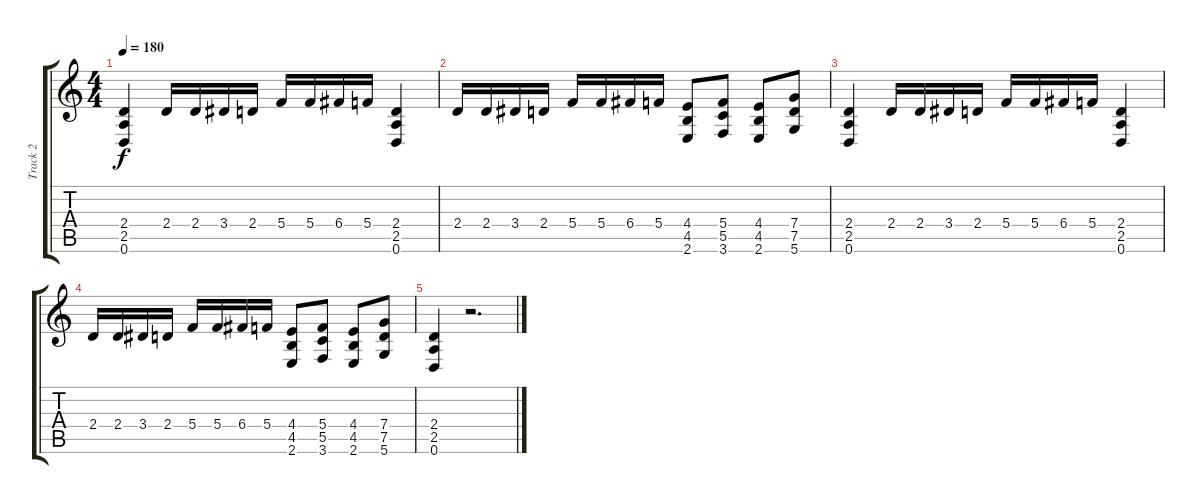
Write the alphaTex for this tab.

\track ("Track 2" "Track 2") {instrument distortionguitar}
\staff {score tabs}
\tuning (D4 A3 F3 C3 G2 D2) {hide}
\ts (4 4)
\tempo 180
\clef g2
\ks c
(2.4 2.5 0.6).4{dy f} 2.4.16 2.4.16 3.4.16 2.4.16 5.4.16 5.4.16 6.4.16 5.4.16 (2.4 2.5 0.6).4 |
2.4.16 2.4.16 3.4.16 2.4.16 5.4.16 5.4.16 6.4.16 5.4.16 (4.4 4.5 2.6).8 (5.4 5.5 3.6).8 (4.4 4.5 2.6).8 (7.4 7.5 5.6).8 |
(2.4 2.5 0.6).4 2.4.16 2.4.16 3.4.16 2.4.16 5.4.16 5.4.16 6.4.16 5.4.16 (2.4 2.5 0.6).4 |
2.4.16 2.4.16 3.4.16 2.4.16 5.4.16 5.4.16 6.4.16 5.4.16 (4.4 4.5 2.6).8 (5.4 5.5 3.6).8 (4.4 4.5 2.6).8 (7.4 7.5 5.6).8 |
(2.4 2.5 0.6).4 r.2{d}
